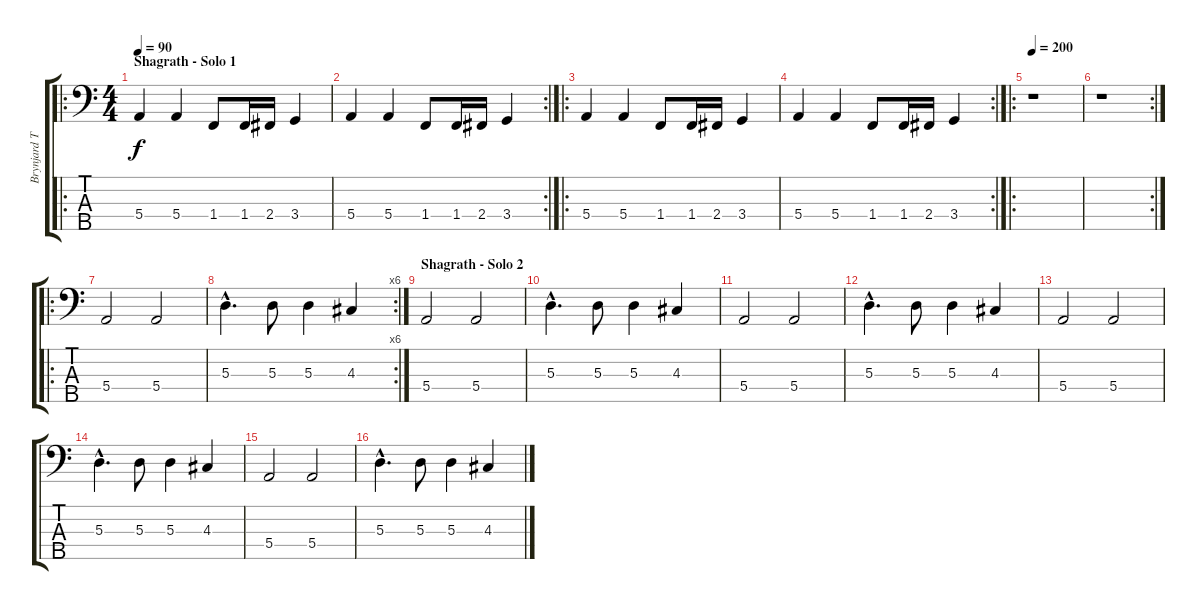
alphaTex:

\track ("Brynjard Tristan" "Brynjard T") {instrument electricbasspick}
\staff {score tabs}
\tuning (G2 D2 A1 E1 B0) {hide}
\ro
\ts (4 4)
\section ("" "Shagrath - Solo 1")
\tempo 90
\clef f4
\ks c
5.4.4{dy f} 5.4.4 1.4.8 1.4.16 2.4.16 3.4.4 |
\rc 2
5.4.4 5.4.4 1.4.8 1.4.16 2.4.16 3.4.4 |
\ro
5.4.4 5.4.4 1.4.8 1.4.16 2.4.16 3.4.4 |
\rc 2
5.4.4 5.4.4 1.4.8 1.4.16 2.4.16 3.4.4 |
\ro
\tempo 200
r.1 |
\rc 2
r.1 |
\ro
5.4.2 5.4.2 |
\rc 6
5.3{hac}.4{d} 5.3.8 5.3.4 4.3.4 |
\section ("" "Shagrath - Solo 2")
5.4.2 5.4.2 |
5.3{hac}.4{d} 5.3.8 5.3.4 4.3.4 |
5.4.2 5.4.2 |
5.3{hac}.4{d} 5.3.8 5.3.4 4.3.4 |
5.4.2 5.4.2 |
5.3{hac}.4{d} 5.3.8 5.3.4 4.3.4 |
5.4.2 5.4.2 |
5.3{hac}.4{d} 5.3.8 5.3.4 4.3.4
